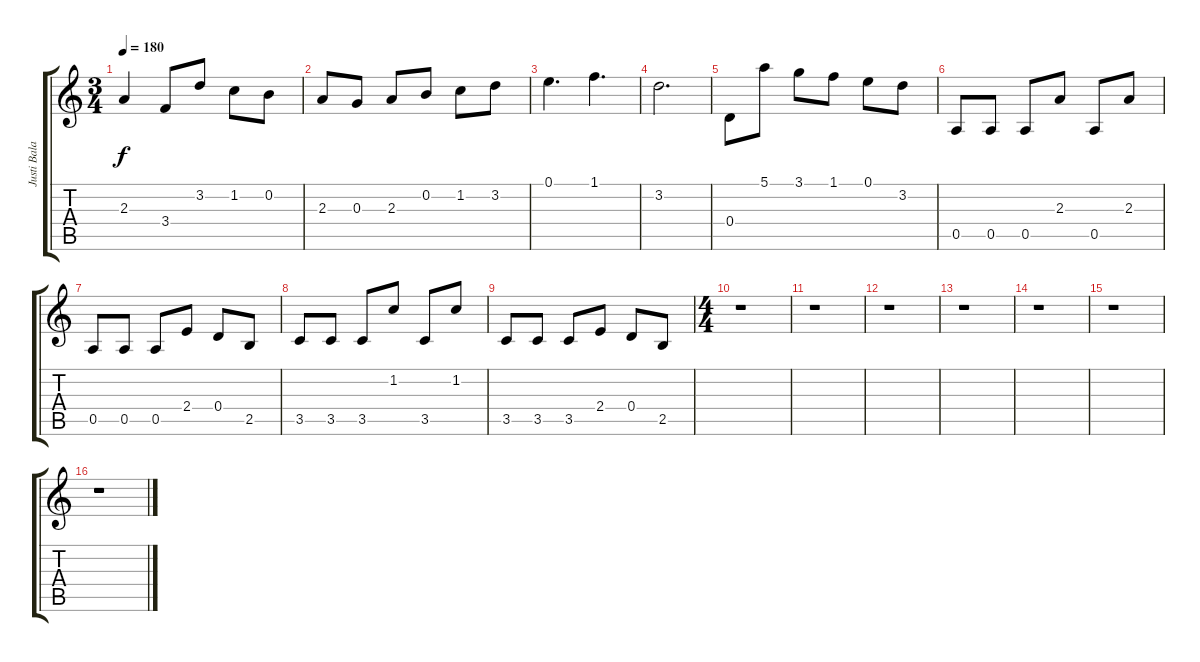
\track ("Justi Bala" "Justi Bala") {instrument acousticguitarsteel}
\staff {score tabs}
\tuning (E4 B3 G3 D3 A2 E2) {hide}
\ts (3 4)
\tempo 180
\clef g2
\ks c
2.3{t}.4{dy f} 3.4.8 3.2.8 1.2.8 0.2.8 |
2.3.8 0.3.8 2.3.8 0.2.8 1.2.8 3.2.8 |
0.1.4{d} 1.1.4{d} |
3.2.2{d} |
0.4.8 5.1.8 3.1.8 1.1.8 0.1.8 3.2.8 |
0.5.8 0.5.8 0.5.8 2.3.8 0.5.8 2.3.8 |
0.5.8 0.5.8 0.5.8 2.4.8 0.4.8 2.5.8 |
3.5.8 3.5.8 3.5.8 1.2.8 3.5.8 1.2.8 |
3.5.8 3.5.8 3.5.8 2.4.8 0.4.8 2.5.8 |
\ts (4 4)
r.1 |
r.1 |
r.1 |
r.1 |
r.1 |
r.1 |
r.1
